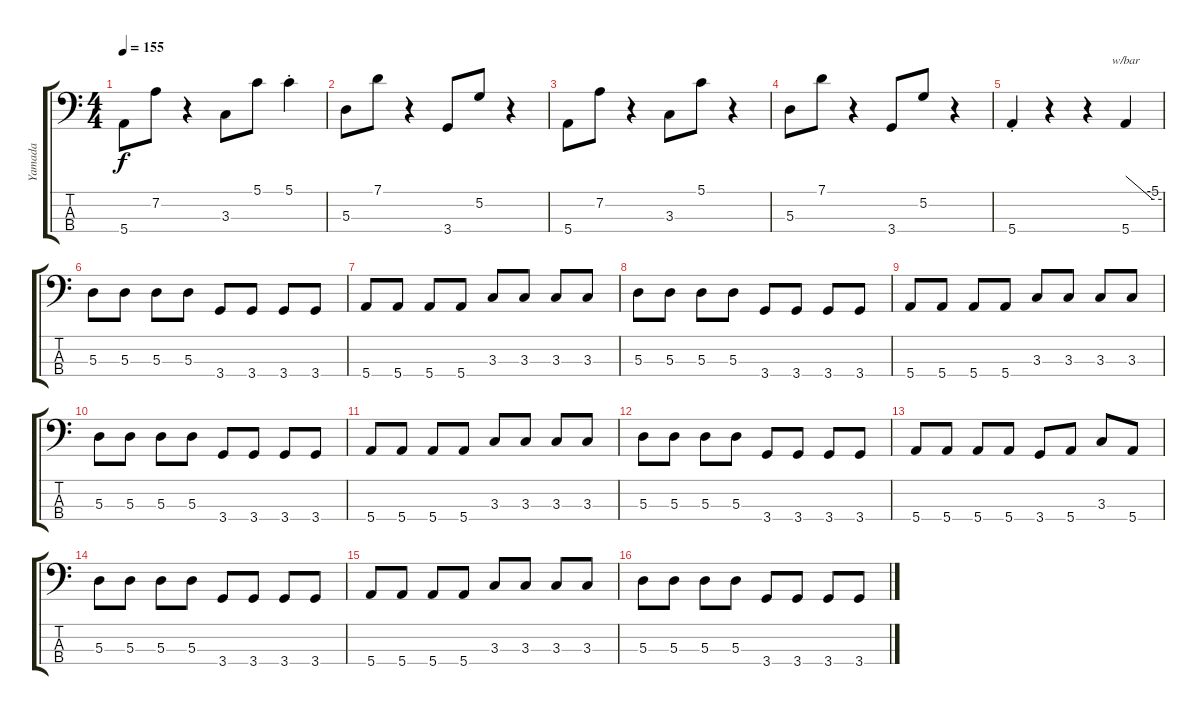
\track ("Yamada" "Yamada") {instrument electricbasspick}
\staff {score tabs}
\tuning (G2 D2 A1 E1) {hide}
\ts (4 4)
\tempo 155
\clef f4
\ks c
5.4.8{dy f} 7.2.8 r.4 3.3.8 5.1.8 5.1{st}.4 |
5.3.8 7.1.8 r.4 3.4.8 5.2.8 r.4 |
5.4.8 7.2.8 r.4 3.3.8 5.1.8 r.4 |
5.3.8 7.1.8 r.4 3.4.8 5.2.8 r.4 |
5.4{st}.4 r.4 r.4 5.4.4{tbe (custom default 0 0 45 -20 60 -20)} |
5.3.8 5.3.8 5.3.8 5.3.8 3.4.8 3.4.8 3.4.8 3.4.8 |
5.4.8 5.4.8 5.4.8 5.4.8 3.3.8 3.3.8 3.3.8 3.3.8 |
5.3.8 5.3.8 5.3.8 5.3.8 3.4.8 3.4.8 3.4.8 3.4.8 |
5.4.8 5.4.8 5.4.8 5.4.8 3.3.8 3.3.8 3.3.8 3.3.8 |
5.3.8 5.3.8 5.3.8 5.3.8 3.4.8 3.4.8 3.4.8 3.4.8 |
5.4.8 5.4.8 5.4.8 5.4.8 3.3.8 3.3.8 3.3.8 3.3.8 |
5.3.8 5.3.8 5.3.8 5.3.8 3.4.8 3.4.8 3.4.8 3.4.8 |
5.4.8 5.4.8 5.4.8 5.4.8 3.4.8 5.4.8 3.3.8 5.4.8 |
5.3.8 5.3.8 5.3.8 5.3.8 3.4.8 3.4.8 3.4.8 3.4.8 |
5.4.8 5.4.8 5.4.8 5.4.8 3.3.8 3.3.8 3.3.8 3.3.8 |
5.3.8 5.3.8 5.3.8 5.3.8 3.4.8 3.4.8 3.4.8 3.4.8
